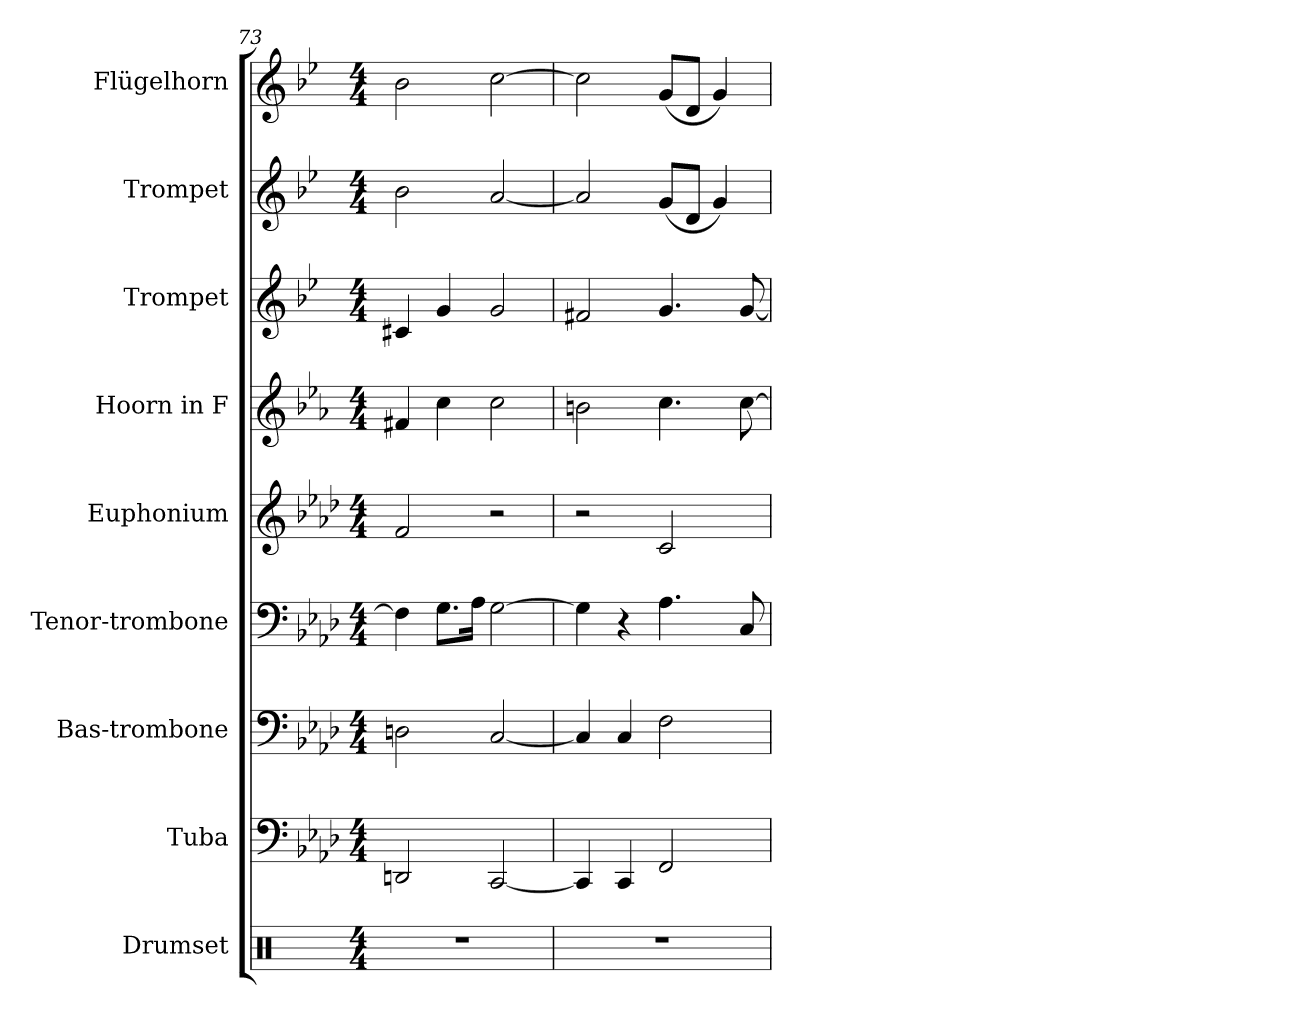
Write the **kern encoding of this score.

**kern	**kern	**kern	**kern	**kern	**kern	**kern	**kern	**kern
*part9	*part8	*part7	*part6	*part5	*part4	*part3	*part2	*part1
*staff9	*staff8	*staff7	*staff6	*staff5	*staff4	*staff3	*staff2	*staff1
*I"Drumset	*I"Tuba	*I"Bas-trombone	*I"Tenor-trombone	*I"Euphonium	*I"Hoorn in F	*I"Trompet	*I"Trompet	*I"Flügelhorn
*I'Drs.	*I'Tba.	*I'Bs. Tbn.	*I'T. Tbn.	*I'Euph.	*	*I'Tpt.	*I'Tpt.	*I'Flghn.
*clefX	*clefF4	*clefF4	*clefF4	*clefG2	*clefG2	*clefG2	*clefG2	*clefG2
*	*	*	*	*ITrd8c14	*ITrd4c7	*ITrd1c2	*ITrd1c2	*ITrd1c2
*k[]	*k[b-e-a-d-]	*k[b-e-a-d-]	*k[b-e-a-d-]	*k[b-e-a-d-]	*k[b-e-a-d-]	*k[b-e-a-d-]	*k[b-e-a-d-]	*k[b-e-a-d-]
*M4/4	*M4/4	*M4/4	*M4/4	*M4/4	*M4/4	*M4/4	*M4/4	*M4/4
=73	=73	=73	=73	=73	=73	=73	=73	=73
1r	2DDn/	2Dn\	4F\]	2F/	4Bn/	4Bn/	2a-\	2a-\
.	.	.	8.G\L	.	4f\	4f/	.	.
.	.	.	16A-\Jk	.	.	.	.	.
.	[2CC/	[2C/	[2G\	2r	2f\	2f/	[2g/	[2b-\
=74	=74	=74	=74	=74	=74	=74	=74	=74
1r	4CC/]	4C/]	4G\]	2r	2en\	2en/	2g/]	2b-\]
.	4CC/	4C/	4r	.	.	.	.	.
.	2FF/	2F\	4.A-\	2C/	4.f\	4.f/	(8f/L	(8f/L
.	.	.	.	.	.	.	8c/J	8c/J
.	.	.	.	.	.	.	4f/)	4f/)
.	.	.	8C/	.	[8f\	[8f/	.	.
=	=	=	=	=	=	=	=	=
*-	*-	*-	*-	*-	*-	*-	*-	*-
